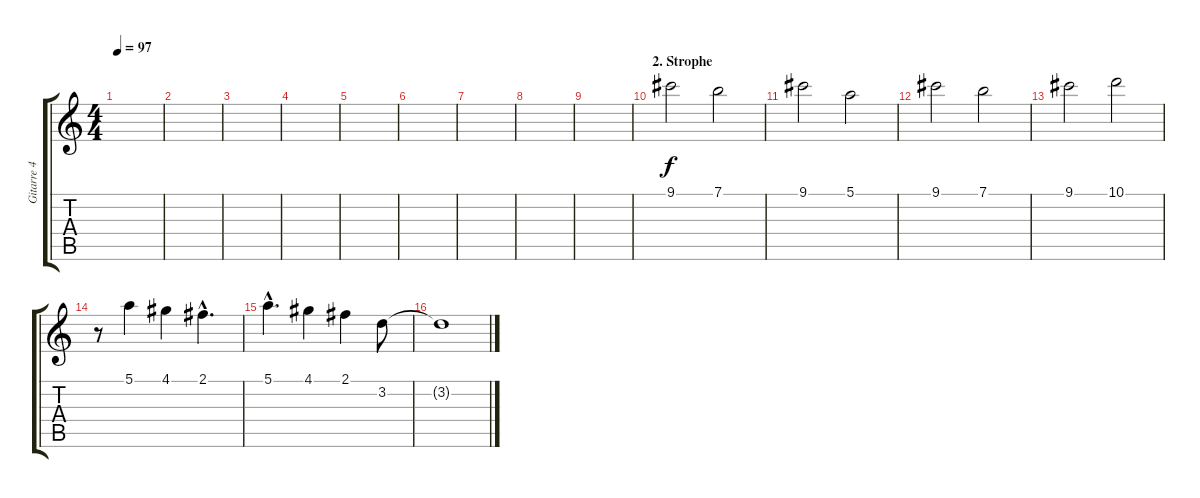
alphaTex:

\track ("Gitarre 4 (melodie)" "Gitarre 4 ") {instrument distortionguitar}
\staff {score tabs}
\tuning (E4 B3 G3 D3 A2 E2) {hide}
\ts (4 4)
\tempo 97
\clef g2
\ks c
|
|
|
|
|
|
|
|
|
\section ("" "2. Strophe")
9.1.2{dy f volume 11} 7.1.2 |
9.1.2 5.1.2 |
9.1.2 7.1.2 |
9.1.2 10.1.2 |
r.8 5.1.4{volume 11} 4.1.4 2.1{hac}.4{d} |
5.1{hac}.4{d} 4.1.4 2.1.4 3.2.8 |
3.2{t}.1
